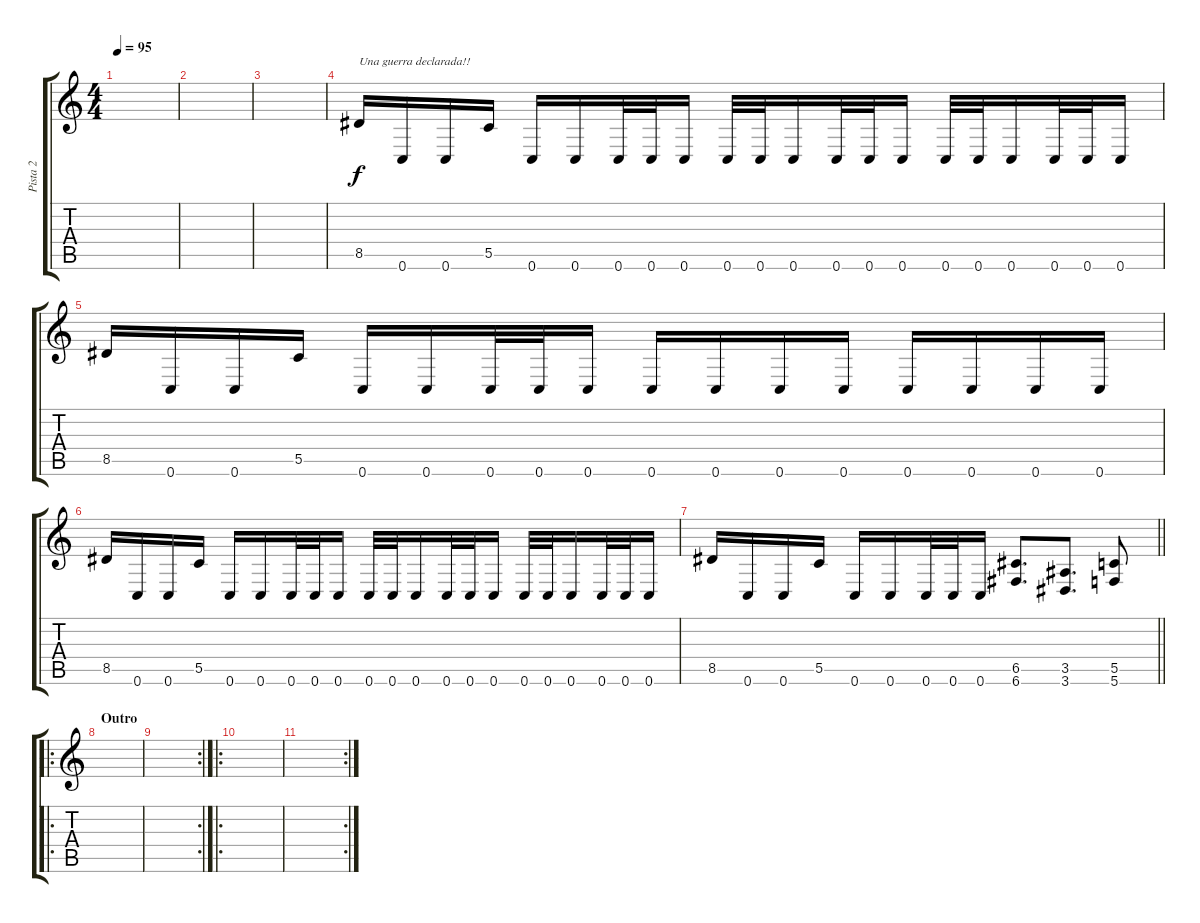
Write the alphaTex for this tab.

\track ("Pista 2" "Pista 2") {instrument distortionguitar}
\staff {score tabs}
\tuning (D4 A3 F3 C3 G2 C2) {hide}
\ts (4 4)
\tempo 95
\clef g2
\ks c
|
|
|
8.5.16{txt "Una guerra declarada!!"} 0.6.16 0.6.16 5.5.16 0.6.16 0.6.16 0.6.32 0.6.32 0.6.16 0.6.32 0.6.32 0.6.16 0.6.32 0.6.32 0.6.16 0.6.32 0.6.32 0.6.16 0.6.32 0.6.32 0.6.16 |
8.5.16 0.6.16 0.6.16 5.5.16 0.6.16 0.6.16 0.6.32 0.6.32 0.6.16 0.6.16 0.6.16 0.6.16 0.6.16 0.6.16 0.6.16 0.6.16 0.6.16 |
8.5.16 0.6.16 0.6.16 5.5.16 0.6.16 0.6.16 0.6.32 0.6.32 0.6.16 0.6.32 0.6.32 0.6.16 0.6.32 0.6.32 0.6.16 0.6.32 0.6.32 0.6.16 0.6.32 0.6.32 0.6.16 |
\barLineRight lightlight
8.5.16 0.6.16 0.6.16 5.5.16 0.6.16 0.6.16 0.6.32 0.6.32 0.6.16 (6.5 6.6).8{d} (3.5 3.6).8{d} (5.5 5.6).8 |
\ro
\section ("" "Outro")
|
\rc 2
|
\ro
|
\rc 2
